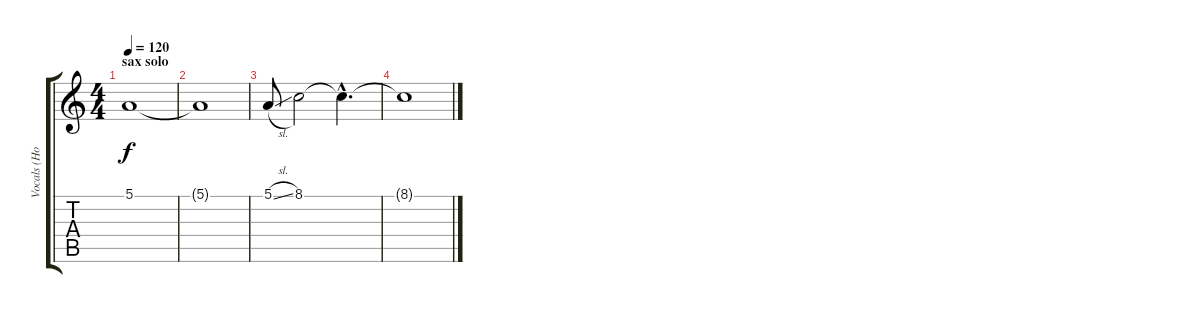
\track ("Vocals (Hogson)" "Vocals (Ho") {instrument lead6voice}
\staff {score tabs}
\tuning (E4 B3 G3 D3 A2 E2) {hide}
\ts (4 4)
\section ("" "sax solo")
\tempo 120
\clef g2
\ks c
5.1{t}.1{dy f} |
5.1{t}.1 |
5.1{sl}.8 8.1.2 8.1{hac t}.4{d} |
8.1{t}.1{volume 6}
